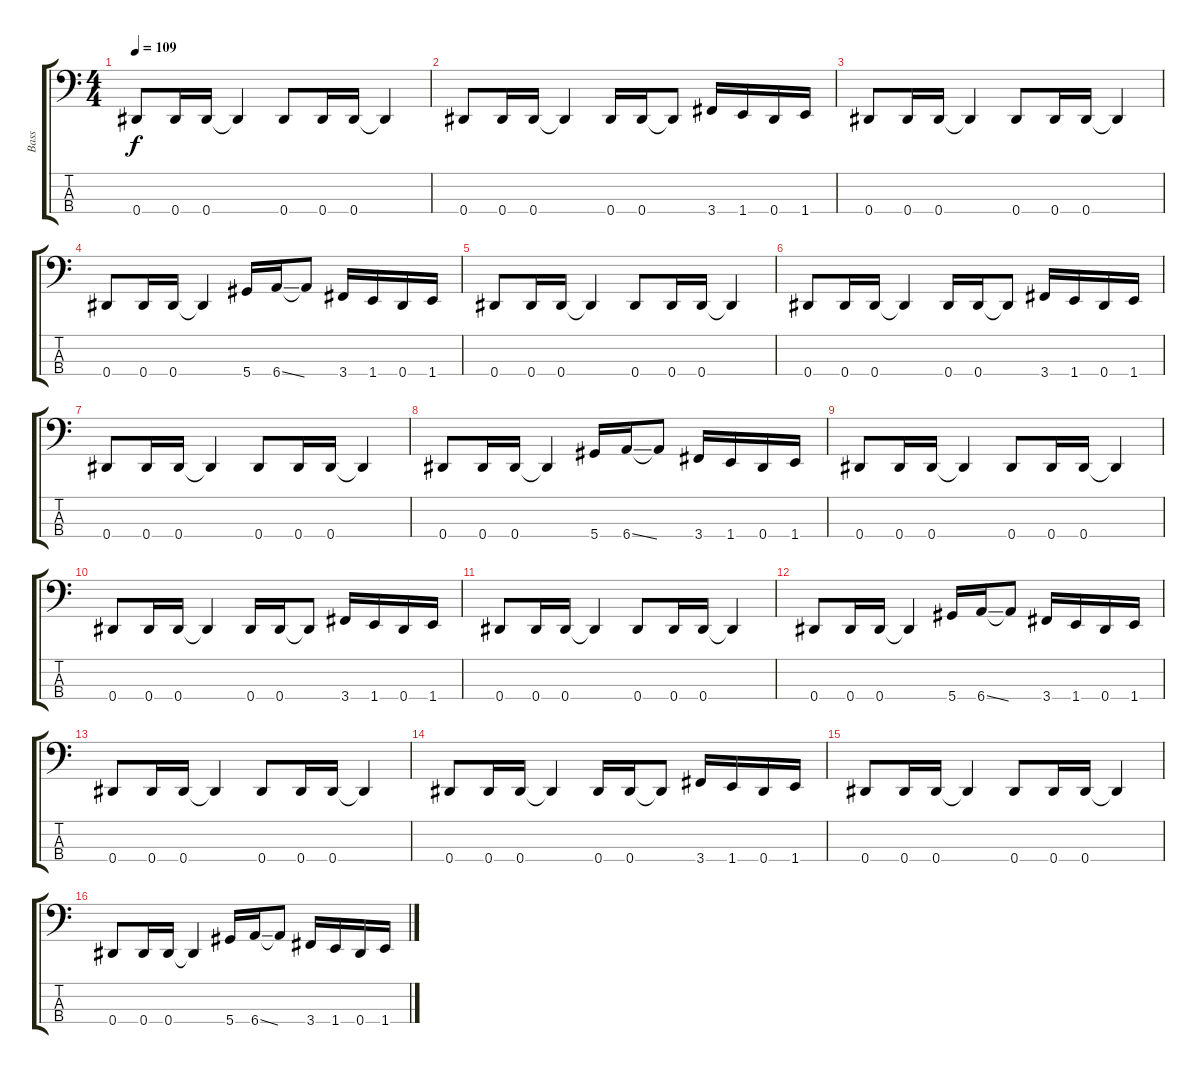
\track ("Bass" "Bass") {instrument electricbassfinger}
\staff {score tabs}
\tuning (Gb2 Db2 Ab1 Eb1) {hide}
\ts (4 4)
\tempo 109
\clef f4
\ks c
0.4.8{dy f} 0.4.16 0.4.16 0.4{t}.4 0.4.8 0.4.16 0.4.16 0.4{t}.4 |
0.4.8 0.4.16 0.4.16 0.4{t}.4 0.4.16 0.4.16 0.4{t}.8 3.4.16 1.4.16 0.4.16 1.4.16 |
0.4.8 0.4.16 0.4.16 0.4{t}.4 0.4.8 0.4.16 0.4.16 0.4{t}.4 |
0.4.8 0.4.16 0.4.16 0.4{t}.4 5.4.16 6.4{ss}.16 6.4{t}.8 3.4.16 1.4.16 0.4.16 1.4.16 |
0.4.8 0.4.16 0.4.16 0.4{t}.4 0.4.8 0.4.16 0.4.16 0.4{t}.4 |
0.4.8 0.4.16 0.4.16 0.4{t}.4 0.4.16 0.4.16 0.4{t}.8 3.4.16 1.4.16 0.4.16 1.4.16 |
0.4.8 0.4.16 0.4.16 0.4{t}.4 0.4.8 0.4.16 0.4.16 0.4{t}.4 |
0.4.8 0.4.16 0.4.16 0.4{t}.4 5.4.16 6.4{ss}.16 6.4{t}.8 3.4.16 1.4.16 0.4.16 1.4.16 |
0.4.8 0.4.16 0.4.16 0.4{t}.4 0.4.8 0.4.16 0.4.16 0.4{t}.4 |
0.4.8 0.4.16 0.4.16 0.4{t}.4 0.4.16 0.4.16 0.4{t}.8 3.4.16 1.4.16 0.4.16 1.4.16 |
0.4.8 0.4.16 0.4.16 0.4{t}.4 0.4.8 0.4.16 0.4.16 0.4{t}.4 |
0.4.8 0.4.16 0.4.16 0.4{t}.4 5.4.16 6.4{ss}.16 6.4{t}.8 3.4.16 1.4.16 0.4.16 1.4.16 |
0.4.8 0.4.16 0.4.16 0.4{t}.4 0.4.8 0.4.16 0.4.16 0.4{t}.4 |
0.4.8 0.4.16 0.4.16 0.4{t}.4 0.4.16 0.4.16 0.4{t}.8 3.4.16 1.4.16 0.4.16 1.4.16 |
0.4.8 0.4.16 0.4.16 0.4{t}.4 0.4.8 0.4.16 0.4.16 0.4{t}.4 |
0.4.8 0.4.16 0.4.16 0.4{t}.4 5.4.16 6.4{ss}.16 6.4{t}.8 3.4.16 1.4.16 0.4.16 1.4.16
